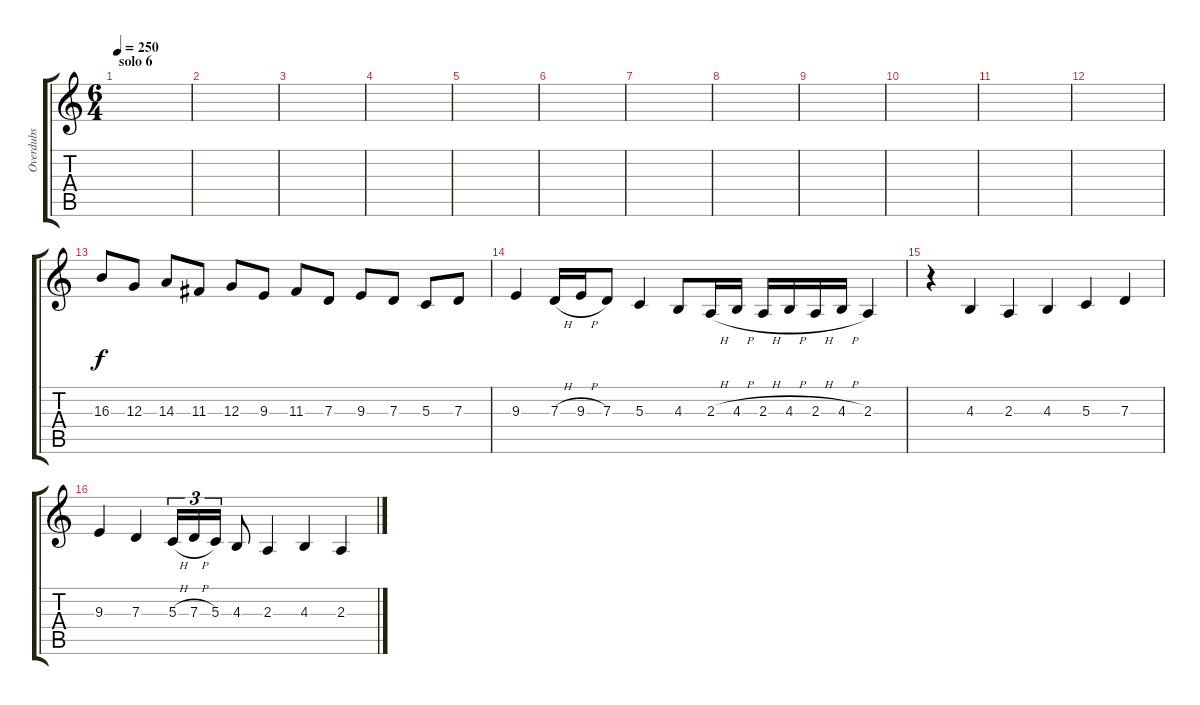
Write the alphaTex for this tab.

\track ("Overdubs" "Overdubs") {instrument synthstrings1}
\staff {score tabs}
\tuning (E4 B3 G3 D3 A2 E2) {hide}
\ts (6 4)
\section ("" "solo 6")
\tempo 250
\clef g2
\ks c
|
|
|
|
|
|
|
|
|
|
|
|
16.3.8{instrument distortionguitar} 12.3.8 14.3.8 11.3.8 12.3.8 9.3.8 11.3.8 7.3.8 9.3.8 7.3.8 5.3.8 7.3.8 |
9.3.4 7.3{h}.16 9.3{h}.16 7.3.8 5.3.4 4.3.8 2.3{h}.16 4.3{h}.16 2.3{h}.16 4.3{h}.16 2.3{h}.16 4.3{h}.16 2.3.4 |
r.4 4.3.4 2.3.4 4.3.4 5.3.4 7.3.4 |
9.3.4 7.3.4 5.3{h}.16{tu (3 2)} 7.3{h}.16{tu (3 2)} 5.3.16{tu (3 2)} 4.3.8 2.3.4 4.3.4 2.3.4
